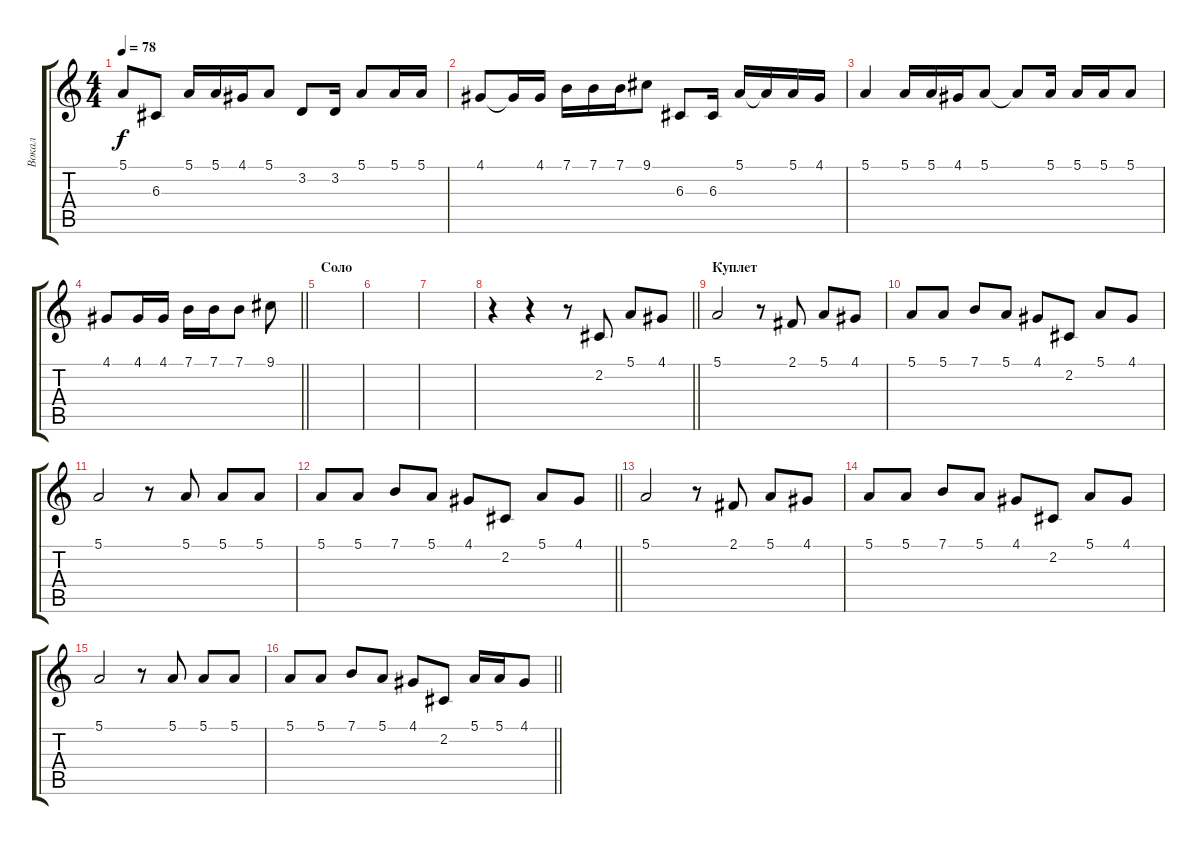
\track ("Вокал" "Вокал") {instrument fx7echoes}
\staff {score tabs}
\tuning (E4 B3 G3 D3 A2 E2) {hide}
\ts (4 4)
\tempo 78
\clef g2
\ks c
5.1.8{dy f} 6.3.8 5.1.16 5.1.16 4.1.16 5.1.8 3.2.8 3.2.16 5.1.8 5.1.16 5.1.16 |
4.1.8 4.1{t}.16 4.1.16 7.1.16 7.1.16 7.1.16 9.1.8 6.3.8 6.3.16 5.1.16 5.1{t}.16 5.1.16 4.1.16 |
5.1.4 5.1.16 5.1.16 4.1.16 5.1.8 5.1{t}.8 5.1.16 5.1.16 5.1.16 5.1.8 |
\barLineRight lightlight
4.1.8 4.1.16 4.1.16 7.1.16 7.1.16 7.1.8 9.1.8 |
\section ("" "Соло")
|
|
|
\barLineRight lightlight
r.4 r.4 r.8 2.2.8 5.1.8 4.1.8 |
\section ("" "Куплет")
5.1.2 r.8 2.1.8 5.1.8 4.1.8 |
5.1.8 5.1.8 7.1.8 5.1.8 4.1.8 2.2.8 5.1.8 4.1.8 |
5.1.2 r.8 5.1.8 5.1.8 5.1.8 |
\barLineRight lightlight
5.1.8 5.1.8 7.1.8 5.1.8 4.1.8 2.2.8 5.1.8 4.1.8 |
5.1.2 r.8 2.1.8 5.1.8 4.1.8 |
5.1.8 5.1.8 7.1.8 5.1.8 4.1.8 2.2.8 5.1.8 4.1.8 |
5.1.2 r.8 5.1.8 5.1.8 5.1.8 |
\barLineRight lightlight
5.1.8 5.1.8 7.1.8 5.1.8 4.1.8 2.2.8 5.1.16 5.1.16 4.1.8
